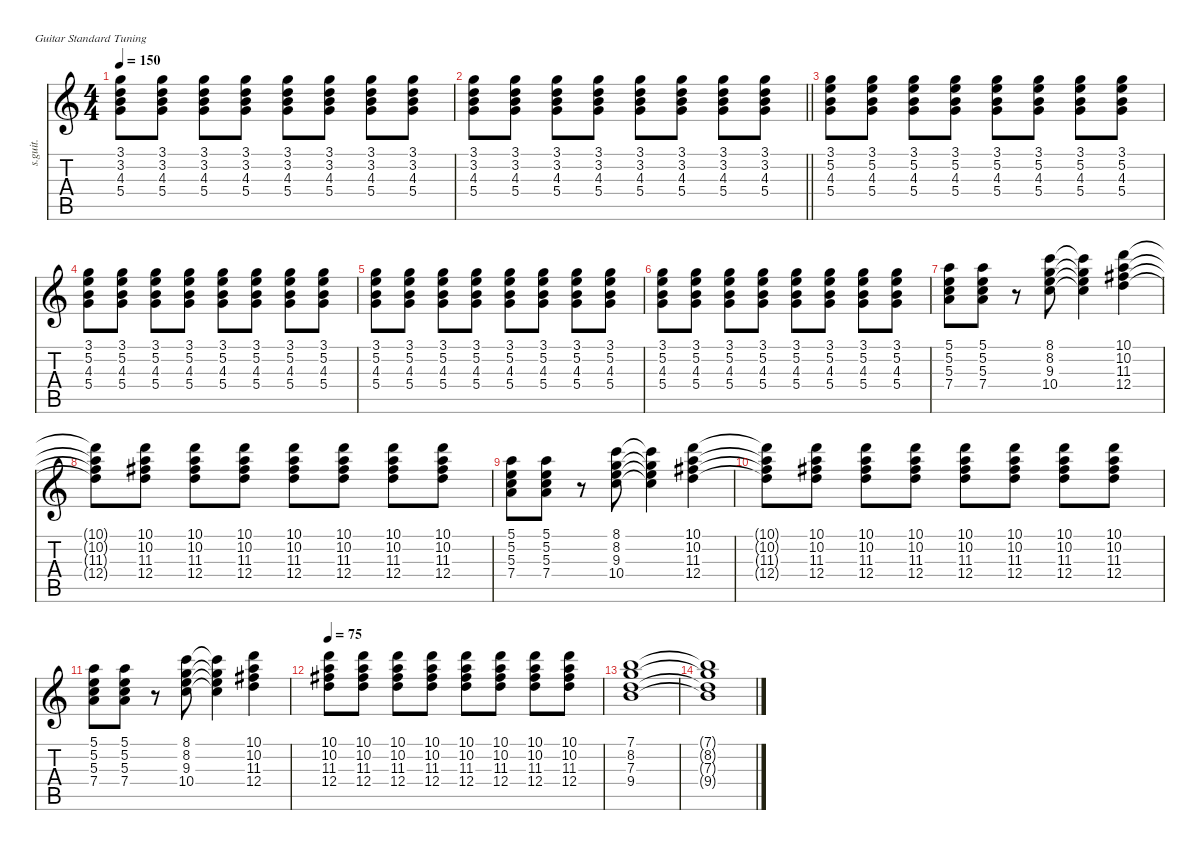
\defaultSystemsLayout 4
\hideDynamics
\bracketExtendMode nobrackets
\otherSystemsTrackNameOrientation horizontal
\track ("Guitar ll" "s.guit.") {instrument acousticguitarsteel}
\staff {score tabs}
\tuning (E4 B3 G3 D3 A2 E2)
\ts (4 4)
\tempo 150
\clef g2
\ks c
(3.1 3.2 4.3 5.4).8{dy mf beam Down} (3.1 3.2 4.3 5.4).8{beam Down} (3.1 3.2 4.3 5.4).8{beam Down} (3.1 3.2 4.3 5.4).8{beam Down} (3.1 3.2 4.3 5.4).8{beam Down} (3.1 3.2 4.3 5.4).8{beam Down} (3.1 3.2 4.3 5.4).8{beam Down} (3.1 3.2 4.3 5.4).8{beam Down} |
\barLineRight lightlight
(3.1 3.2 4.3 5.4).8{beam Down} (3.1 3.2 4.3 5.4).8{beam Down} (3.1 3.2 4.3 5.4).8{beam Down} (3.1 3.2 4.3 5.4).8{beam Down} (3.1 3.2 4.3 5.4).8{beam Down} (3.1 3.2 4.3 5.4).8{beam Down} (3.1 3.2 4.3 5.4).8{beam Down} (3.1 3.2 4.3 5.4).8{beam Down} |
(3.1 5.2 4.3 5.4).8{dy f beam Down} (3.1 5.2 4.3 5.4).8{beam Down} (3.1 5.2 4.3 5.4).8{beam Down} (3.1 5.2 4.3 5.4).8{beam Down} (3.1 5.2 4.3 5.4).8{beam Down} (3.1 5.2 4.3 5.4).8{beam Down} (3.1 5.2 4.3 5.4).8{beam Down} (3.1 5.2 4.3 5.4).8{beam Down} |
(3.1 5.2 4.3 5.4).8{beam Down} (3.1 5.2 4.3 5.4).8{beam Down} (3.1 5.2 4.3 5.4).8{beam Down} (3.1 5.2 4.3 5.4).8{beam Down} (3.1 5.2 4.3 5.4).8{beam Down} (3.1 5.2 4.3 5.4).8{beam Down} (3.1 5.2 4.3 5.4).8{beam Down} (3.1 5.2 4.3 5.4).8{beam Down} |
(3.1 5.2 4.3 5.4).8{beam Down} (3.1 5.2 4.3 5.4).8{beam Down} (3.1 5.2 4.3 5.4).8{beam Down} (3.1 5.2 4.3 5.4).8{beam Down} (3.1 5.2 4.3 5.4).8{beam Down} (3.1 5.2 4.3 5.4).8{beam Down} (3.1 5.2 4.3 5.4).8{beam Down} (3.1 5.2 4.3 5.4).8{beam Down} |
(3.1 5.2 4.3 5.4).8{beam Down} (3.1 5.2 4.3 5.4).8{beam Down} (3.1 5.2 4.3 5.4).8{beam Down} (3.1 5.2 4.3 5.4).8{beam Down} (3.1 5.2 4.3 5.4).8{beam Down} (3.1 5.2 4.3 5.4).8{beam Down} (3.1 5.2 4.3 5.4).8{beam Down} (3.1 5.2 4.3 5.4).8{beam Down} |
(5.1 5.2 5.3 7.4).8{beam Down} (5.1 5.2 5.3 7.4).8{beam Down} r.8{beam Down} (8.1 8.2 9.3 10.4).8{beam Down} (8.1{t} 8.2{t} 9.3{t} 10.4{t}).4{beam Down} (10.1 10.2 11.3{acc #} 12.4).4{beam Down} |
(10.1{t} 10.2{t} 11.3{t acc #} 12.4{t}).8{beam Down} (10.1 10.2 11.3{acc #} 12.4).8{beam Down} (10.1 10.2 11.3{acc #} 12.4).8{beam Down} (10.1 10.2 11.3{acc #} 12.4).8{beam Down} (10.1 10.2 11.3{acc #} 12.4).8{beam Down} (10.1 10.2 11.3{acc #} 12.4).8{beam Down} (10.1 10.2 11.3{acc #} 12.4).8{beam Down} (10.1 10.2 11.3{acc #} 12.4).8{beam Down} |
(5.1 5.2 5.3 7.4).8{beam Down} (5.1 5.2 5.3 7.4).8{beam Down} r.8{beam Down} (8.1 8.2 9.3 10.4).8{beam Down} (8.1{t} 8.2{t} 9.3{t} 10.4{t}).4{beam Down} (10.1 10.2 11.3{acc #} 12.4).4{beam Down} |
(10.1{t} 10.2{t} 11.3{t acc #} 12.4{t}).8{beam Down} (10.1 10.2 11.3{acc #} 12.4).8{beam Down} (10.1 10.2 11.3{acc #} 12.4).8{beam Down} (10.1 10.2 11.3{acc #} 12.4).8{beam Down} (10.1 10.2 11.3{acc #} 12.4).8{beam Down} (10.1 10.2 11.3{acc #} 12.4).8{beam Down} (10.1 10.2 11.3{acc #} 12.4).8{beam Down} (10.1 10.2 11.3{acc #} 12.4).8{beam Down} |
(5.1 5.2 5.3 7.4).8{beam Down} (5.1 5.2 5.3 7.4).8{beam Down} r.8{beam Down} (8.1 8.2 9.3 10.4).8{beam Down} (8.1{t} 8.2{t} 9.3{t} 10.4{t}).4{beam Down} (10.1 10.2 11.3{acc #} 12.4).4{beam Down} |
\tempo 75
(10.1 10.2 11.3{acc #} 12.4).8{beam Down} (10.1 10.2 11.3{acc #} 12.4).8{beam Down} (10.1 10.2 11.3{acc #} 12.4).8{beam Down} (10.1 10.2 11.3{acc #} 12.4).8{beam Down} (10.1 10.2 11.3{acc #} 12.4).8{beam Down} (10.1 10.2 11.3{acc #} 12.4).8{beam Down} (10.1 10.2 11.3{acc #} 12.4).8{beam Down} (10.1 10.2 11.3{acc #} 12.4).8{beam Down} |
(7.1 8.2 7.3 9.4).1{beam Down} |
(7.1{t} 8.2{t} 7.3{t} 9.4{t}).1{beam Down}
